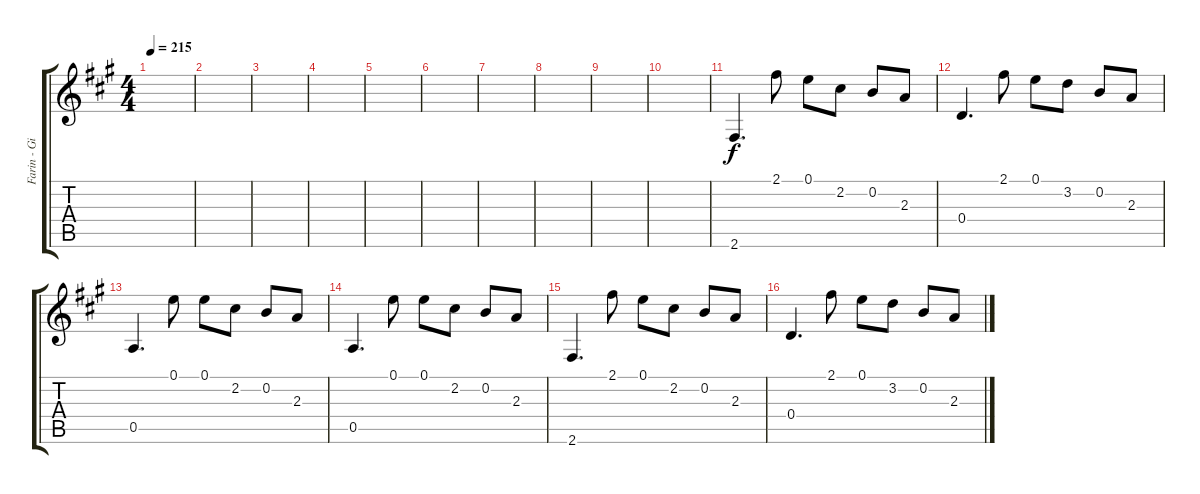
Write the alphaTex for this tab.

\track ("Farin - Gitarre (Clean)" "Farin - Gi") {instrument electricguitarclean}
\staff {score tabs}
\tuning (E4 B3 G3 D3 A2 E2) {hide}
\ts (4 4)
\tempo 215
\clef g2
\ks a
|
|
|
|
|
|
|
|
|
|
2.6.4{d} 2.1.8 0.1.8 2.2.8 0.2.8 2.3.8 |
0.4.4{d} 2.1.8 0.1.8 3.2.8 0.2.8 2.3.8 |
0.5.4{d} 0.1.8 0.1.8 2.2.8 0.2.8 2.3.8 |
0.5.4{d} 0.1.8 0.1.8 2.2.8 0.2.8 2.3.8 |
2.6.4{d} 2.1.8 0.1.8 2.2.8 0.2.8 2.3.8 |
0.4.4{d} 2.1.8 0.1.8 3.2.8 0.2.8 2.3.8
